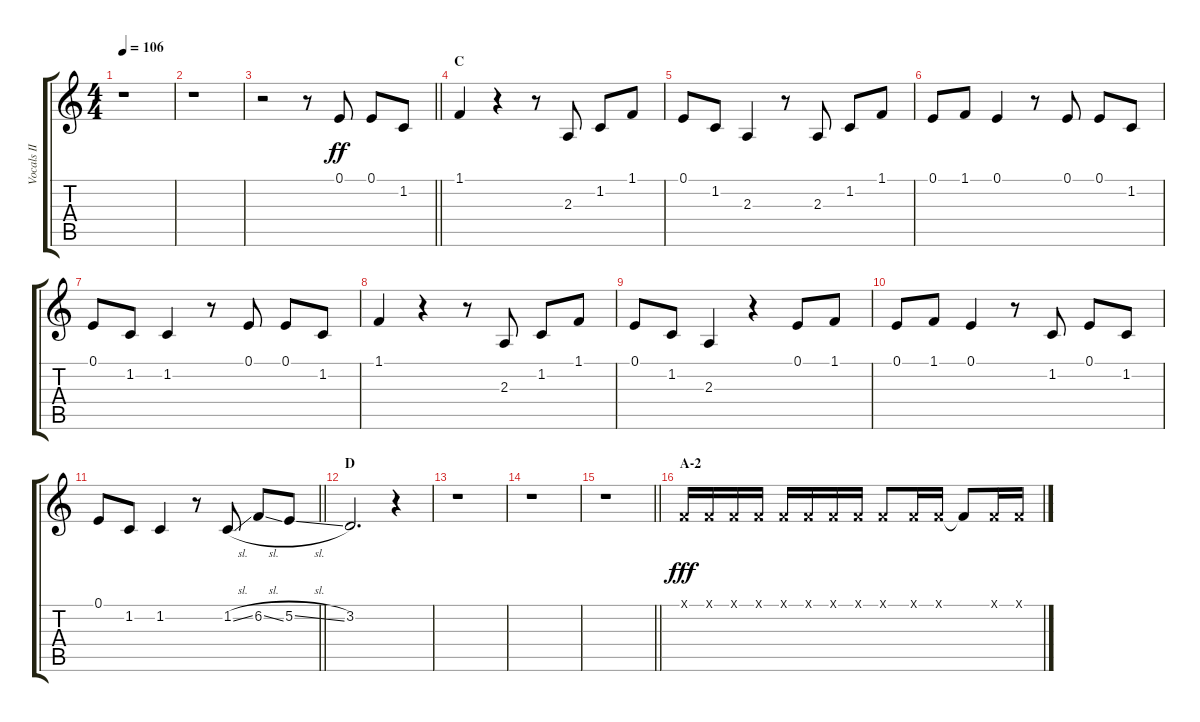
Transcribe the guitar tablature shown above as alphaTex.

\track ("Vocals II" "Vocals II") {instrument voiceoohs}
\staff {score tabs}
\tuning (E4 B3 G3 D3 A2 E2) {hide}
\ts (4 4)
\tempo 106
\clef g2
\ks c
r.1{dy ff} |
r.1 |
\barLineRight lightlight
r.2 r.8 0.1.8 0.1.8 1.2.8 |
\section ("" "C")
1.1.4 r.4 r.8 2.3.8 1.2.8 1.1.8 |
0.1.8 1.2.8 2.3.4 r.8 2.3.8 1.2.8 1.1.8 |
0.1.8 1.1.8 0.1.4 r.8 0.1.8 0.1.8 1.2.8 |
0.1.8 1.2.8 1.2.4 r.8 0.1.8 0.1.8 1.2.8 |
1.1.4 r.4 r.8 2.3.8 1.2.8 1.1.8 |
0.1.8 1.2.8 2.3.4 r.4 0.1.8 1.1.8 |
0.1.8 1.1.8 0.1.4 r.8 1.2.8 0.1.8 1.2.8 |
\barLineRight lightlight
0.1.8 1.2.8 1.2.4 r.8 1.2{sl}.8 6.2{sl}.8 5.2{sl}.8 |
\section ("" "D")
3.2.2{d} r.4 |
r.1 |
r.1 |
\barLineRight lightlight
r.1 |
\section ("" "A-2")
1.1{x}.16{dy fff} 1.1{x}.16 1.1{x}.16 1.1{x}.16 1.1{x}.16 1.1{x}.16 1.1{x}.16 1.1{x}.16 1.1{x}.8 1.1{x}.16 1.1{x}.16 1.1{t}.8 1.1{x}.16 1.1{x}.16
